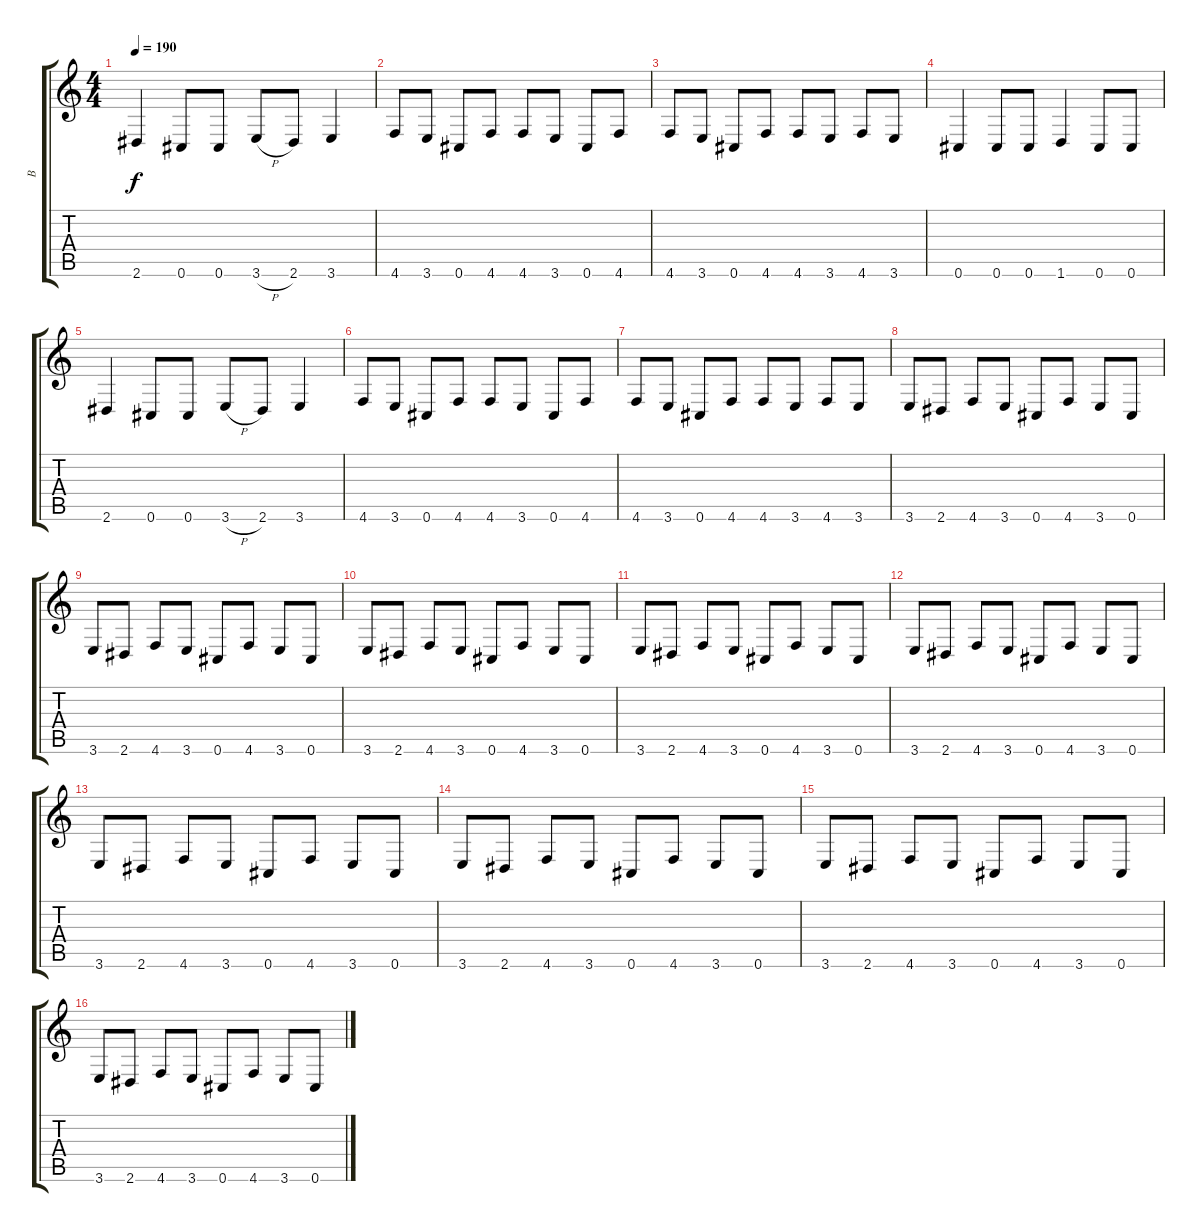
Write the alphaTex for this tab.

\track ("B" "B") {instrument electricbasspick}
\staff {score tabs}
\tuning (Eb4 Bb3 Gb3 Db3 Ab2 Db2) {hide}
\ts (4 4)
\tempo 190
\clef g2
\ks c
2.6.4{dy f} 0.6.8 0.6.8 3.6{h}.8 2.6.8 3.6.4 |
4.6.8 3.6.8 0.6.8 4.6.8 4.6.8 3.6.8 0.6.8 4.6.8 |
4.6.8 3.6.8 0.6.8 4.6.8 4.6.8 3.6.8 4.6.8 3.6.8 |
0.6.4 0.6.8 0.6.8 1.6.4 0.6.8 0.6.8 |
2.6.4 0.6.8 0.6.8 3.6{h}.8 2.6.8 3.6.4 |
4.6.8 3.6.8 0.6.8 4.6.8 4.6.8 3.6.8 0.6.8 4.6.8 |
4.6.8 3.6.8 0.6.8 4.6.8 4.6.8 3.6.8 4.6.8 3.6.8 |
3.6.8{volume 11} 2.6.8 4.6.8 3.6.8 0.6.8 4.6.8 3.6.8 0.6.8 |
3.6.8 2.6.8 4.6.8 3.6.8 0.6.8 4.6.8 3.6.8 0.6.8 |
3.6.8 2.6.8 4.6.8 3.6.8 0.6.8 4.6.8 3.6.8 0.6.8 |
3.6.8 2.6.8 4.6.8 3.6.8 0.6.8 4.6.8 3.6.8 0.6.8 |
3.6.8 2.6.8 4.6.8 3.6.8 0.6.8 4.6.8 3.6.8 0.6.8 |
3.6.8 2.6.8 4.6.8 3.6.8 0.6.8 4.6.8 3.6.8 0.6.8 |
3.6.8 2.6.8 4.6.8 3.6.8 0.6.8 4.6.8 3.6.8 0.6.8 |
3.6.8 2.6.8 4.6.8 3.6.8 0.6.8 4.6.8 3.6.8 0.6.8 |
3.6.8 2.6.8 4.6.8 3.6.8 0.6.8 4.6.8 3.6.8 0.6.8
